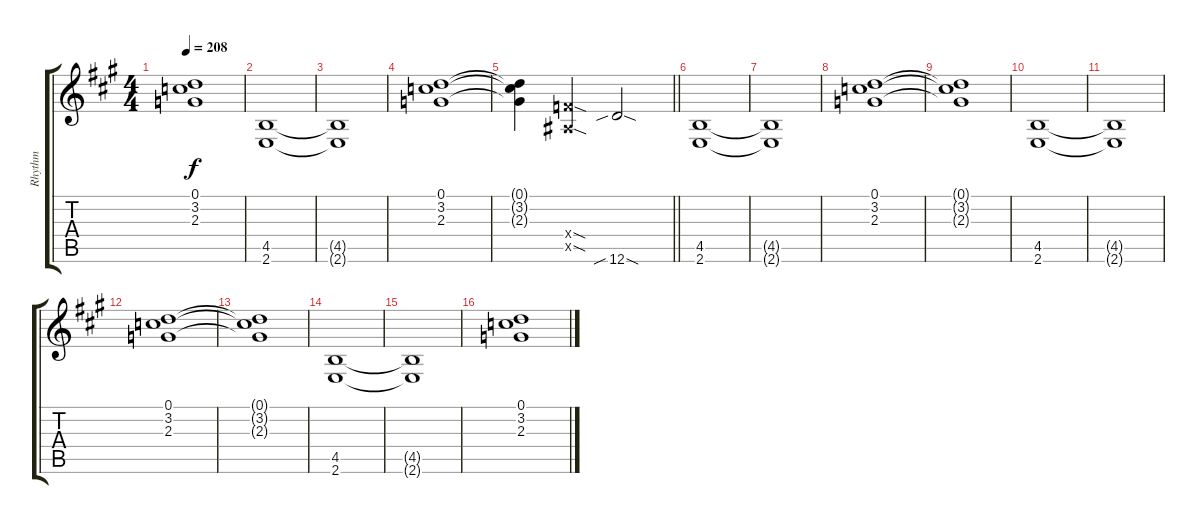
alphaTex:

\track ("Rhythm" "Rhythm") {instrument overdrivenguitar}
\staff {score tabs}
\tuning (D4 A3 F3 C3 G2 D2) {hide}
\ts (4 4)
\tempo 208
\clef g2
\ks a
(0.1{t} 3.2{t} 2.3{t}).1{dy f} |
(4.5 2.6).1 |
(4.5{t} 2.6{t}).1 |
(0.1 3.2 2.3).1 |
\barLineRight lightlight
(0.1{t} 3.2{t} 2.3{t}).4 (5.4{sod x} 3.5{sod x}).4 12.6{sib sod}.2 |
(4.5 2.6).1 |
(4.5{t} 2.6{t}).1 |
(0.1 3.2 2.3).1 |
(0.1{t} 3.2{t} 2.3{t}).1 |
(4.5 2.6).1 |
(4.5{t} 2.6{t}).1 |
(0.1 3.2 2.3).1 |
(0.1{t} 3.2{t} 2.3{t}).1 |
(4.5 2.6).1 |
(4.5{t} 2.6{t}).1 |
(0.1 3.2 2.3).1
